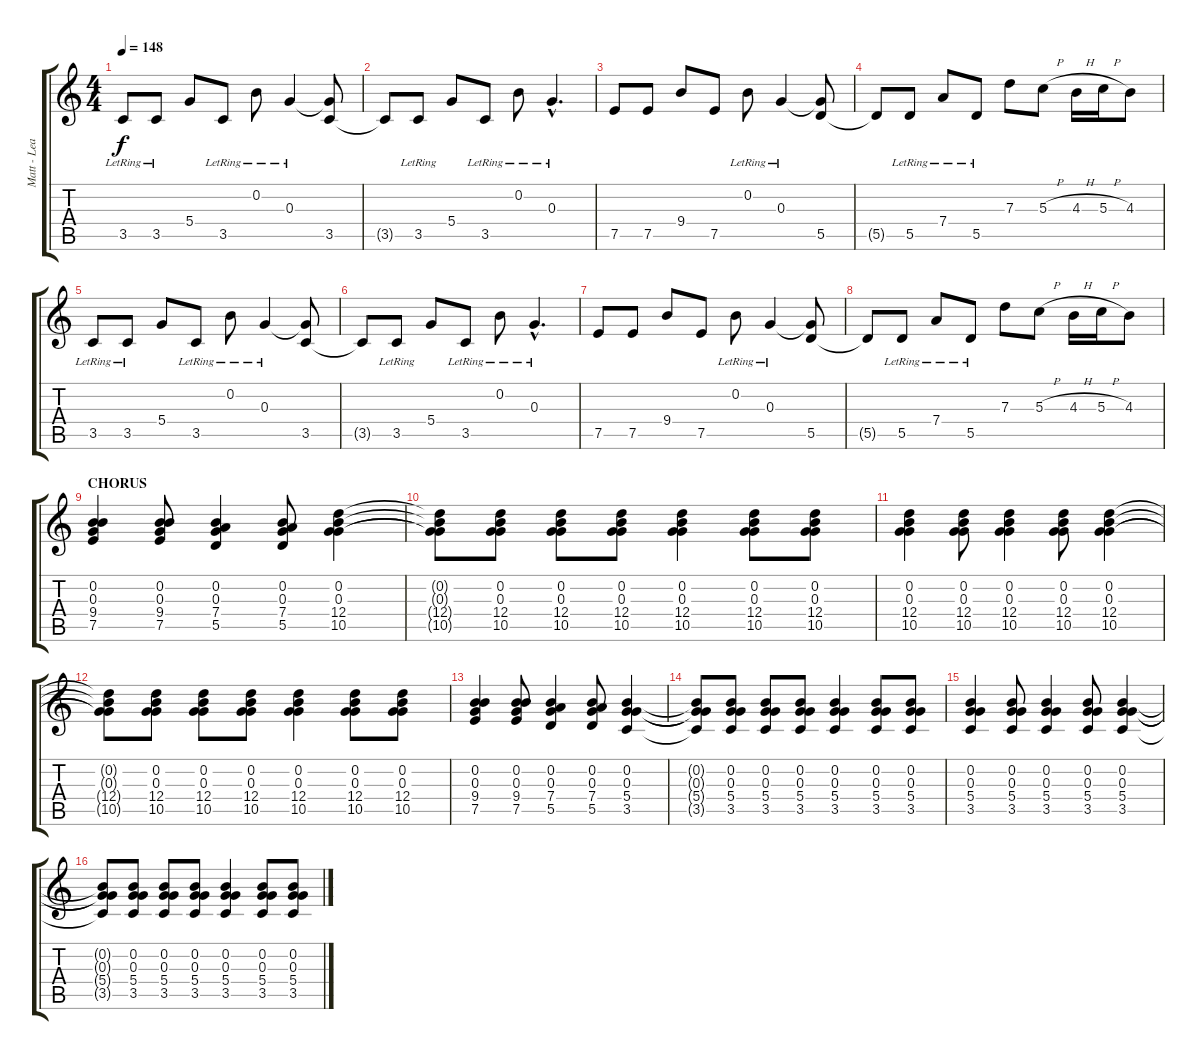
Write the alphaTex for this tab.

\track ("Matt - Lead Guitar" "Matt - Lea") {instrument acousticguitarsteel}
\staff {score tabs}
\tuning (E4 B3 G3 D3 A2 E2) {hide}
\ts (4 4)
\tempo 148
\clef g2
\ks c
3.5{lr}.8{dy f} 3.5{lr}.8 5.4.8 3.5{lr}.8 0.2{lr}.8 0.3{lr}.4 (0.3{t} 3.5).8 |
3.5{t}.8 3.5{lr}.8 5.4.8 3.5{lr}.8 0.2{lr}.8 0.3{hac lr}.4{d} |
7.5.8 7.5.8 9.4.8 7.5.8 0.2{lr}.8 0.3{lr}.4 (0.3{t} 5.5).8 |
5.5{t}.8 5.5{lr}.8 7.4{lr}.8 5.5{lr}.8 7.3.8 5.3{h}.8 4.3{h}.16 5.3{h}.16 4.3.8 |
3.5{lr}.8 3.5{lr}.8 5.4.8 3.5{lr}.8 0.2{lr}.8 0.3{lr}.4 (0.3{t} 3.5).8 |
3.5{t}.8 3.5{lr}.8 5.4.8 3.5{lr}.8 0.2{lr}.8 0.3{hac lr}.4{d} |
7.5.8 7.5.8 9.4.8 7.5.8 0.2{lr}.8 0.3{lr}.4 (0.3{t} 5.5).8 |
5.5{t}.8 5.5{lr}.8 7.4{lr}.8 5.5{lr}.8 7.3.8 5.3{h}.8 4.3{h}.16 5.3{h}.16 4.3.8 |
\section ("" "CHORUS")
(0.2 0.3 9.4 7.5).4 (0.2 0.3 9.4 7.5).8 (0.2 0.3 7.4 5.5).4 (0.2 0.3 7.4 5.5).8 (0.2 0.3 12.4 10.5).4 |
(0.2{t} 0.3{t} 12.4{t} 10.5{t}).8 (0.2 0.3 12.4 10.5).8 (0.2 0.3 12.4 10.5).8 (0.2 0.3 12.4 10.5).8 (0.2 0.3 12.4 10.5).4 (0.2 0.3 12.4 10.5).8 (0.2 0.3 12.4 10.5).8 |
(0.2 0.3 12.4 10.5).4 (0.2 0.3 12.4 10.5).8 (0.2 0.3 12.4 10.5).4 (0.2 0.3 12.4 10.5).8 (0.2 0.3 12.4 10.5).4 |
(0.2{t} 0.3{t} 12.4{t} 10.5{t}).8 (0.2 0.3 12.4 10.5).8 (0.2 0.3 12.4 10.5).8 (0.2 0.3 12.4 10.5).8 (0.2 0.3 12.4 10.5).4 (0.2 0.3 12.4 10.5).8 (0.2 0.3 12.4 10.5).8 |
(0.2 0.3 9.4 7.5).4 (0.2 0.3 9.4 7.5).8 (0.2 0.3 7.4 5.5).4 (0.2 0.3 7.4 5.5).8 (0.2 0.3 5.4 3.5).4 |
(0.2{t} 0.3{t} 5.4{t} 3.5{t}).8 (0.2 0.3 5.4 3.5).8 (0.2 0.3 5.4 3.5).8 (0.2 0.3 5.4 3.5).8 (0.2 0.3 5.4 3.5).4 (0.2 0.3 5.4 3.5).8 (0.2 0.3 5.4 3.5).8 |
(0.2 0.3 5.4 3.5).4 (0.2 0.3 5.4 3.5).8 (0.2 0.3 5.4 3.5).4 (0.2 0.3 5.4 3.5).8 (0.2 0.3 5.4 3.5).4 |
(0.2{t} 0.3{t} 5.4{t} 3.5{t}).8 (0.2 0.3 5.4 3.5).8 (0.2 0.3 5.4 3.5).8 (0.2 0.3 5.4 3.5).8 (0.2 0.3 5.4 3.5).4 (0.2 0.3 5.4 3.5).8 (0.2 0.3 5.4 3.5).8
